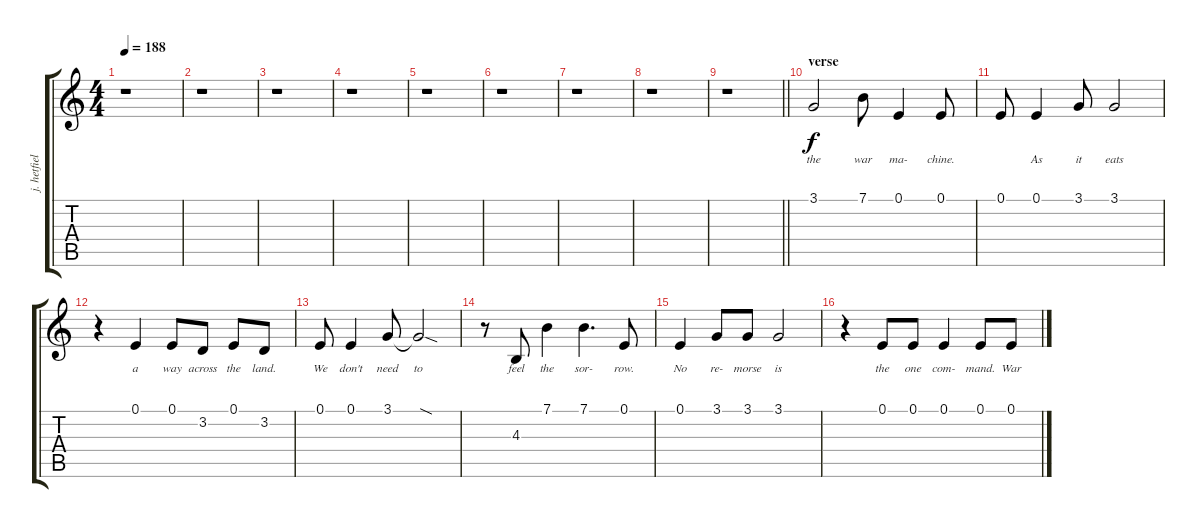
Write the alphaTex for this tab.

\track ("j. hetfield - vocals" "j. hetfiel") {instrument altosax}
\staff {score tabs}
\tuning (E4 B3 G3 D3 A2 E2) {hide}
\ts (4 4)
\tempo 188
\clef g2
\ks c
r.1{dy f} |
r.1 |
r.1 |
r.1 |
r.1 |
r.1 |
r.1 |
r.1 |
\barLineRight lightlight
r.1 |
\section ("" "verse")
3.1.2{lyrics (0 "the") lyrics (1 "") lyrics (2 "") lyrics (3 "") lyrics (4 "")} 7.1.8{lyrics (0 "war") lyrics (1 "") lyrics (2 "") lyrics (3 "") lyrics (4 "")} 0.1.4{lyrics (0 "ma-") lyrics (1 "") lyrics (2 "") lyrics (3 "") lyrics (4 "")} 0.1.8{lyrics (0 "chine.") lyrics (1 "") lyrics (2 "") lyrics (3 "") lyrics (4 "")} |
0.1.8{lyrics (0 "") lyrics (1 "") lyrics (2 "") lyrics (3 "") lyrics (4 "")} 0.1.4{lyrics (0 "As") lyrics (1 "") lyrics (2 "") lyrics (3 "") lyrics (4 "")} 3.1.8{lyrics (0 "it") lyrics (1 "") lyrics (2 "") lyrics (3 "") lyrics (4 "")} 3.1.2{lyrics (0 "eats") lyrics (1 "") lyrics (2 "") lyrics (3 "") lyrics (4 "")} |
r.4 0.1.4{lyrics (0 "a") lyrics (1 "") lyrics (2 "") lyrics (3 "") lyrics (4 "")} 0.1.8{lyrics (0 "way") lyrics (1 "") lyrics (2 "") lyrics (3 "") lyrics (4 "")} 3.2.8{lyrics (0 "across") lyrics (1 "") lyrics (2 "") lyrics (3 "") lyrics (4 "")} 0.1.8{lyrics (0 "the") lyrics (1 "") lyrics (2 "") lyrics (3 "") lyrics (4 "")} 3.2.8{lyrics (0 "land.") lyrics (1 "") lyrics (2 "") lyrics (3 "") lyrics (4 "")} |
0.1.8{lyrics (0 "We") lyrics (1 "") lyrics (2 "") lyrics (3 "") lyrics (4 "")} 0.1.4{lyrics (0 "don't") lyrics (1 "") lyrics (2 "") lyrics (3 "") lyrics (4 "")} 3.1.8{lyrics (0 "need") lyrics (1 "") lyrics (2 "") lyrics (3 "") lyrics (4 "")} 3.1{sod t}.2{lyrics (0 "to") lyrics (1 "") lyrics (2 "") lyrics (3 "") lyrics (4 "")} |
r.8 4.3.8{lyrics (0 "feel") lyrics (1 "") lyrics (2 "") lyrics (3 "") lyrics (4 "")} 7.1.4{lyrics (0 "the") lyrics (1 "") lyrics (2 "") lyrics (3 "") lyrics (4 "")} 7.1.4{d lyrics (0 "sor-") lyrics (1 "") lyrics (2 "") lyrics (3 "") lyrics (4 "")} 0.1.8{lyrics (0 "row.") lyrics (1 "") lyrics (2 "") lyrics (3 "") lyrics (4 "")} |
0.1.4{lyrics (0 "No") lyrics (1 "") lyrics (2 "") lyrics (3 "") lyrics (4 "")} 3.1.8{lyrics (0 "re-") lyrics (1 "") lyrics (2 "") lyrics (3 "") lyrics (4 "")} 3.1.8{lyrics (0 "morse") lyrics (1 "") lyrics (2 "") lyrics (3 "") lyrics (4 "")} 3.1.2{lyrics (0 "is") lyrics (1 "") lyrics (2 "") lyrics (3 "") lyrics (4 "")} |
r.4 0.1.8{lyrics (0 "the") lyrics (1 "") lyrics (2 "") lyrics (3 "") lyrics (4 "")} 0.1.8{lyrics (0 "one") lyrics (1 "") lyrics (2 "") lyrics (3 "") lyrics (4 "")} 0.1.4{lyrics (0 "com-") lyrics (1 "") lyrics (2 "") lyrics (3 "") lyrics (4 "")} 0.1.8{lyrics (0 "mand.") lyrics (1 "") lyrics (2 "") lyrics (3 "") lyrics (4 "")} 0.1.8{lyrics (0 "War") lyrics (1 "") lyrics (2 "") lyrics (3 "") lyrics (4 "")}
